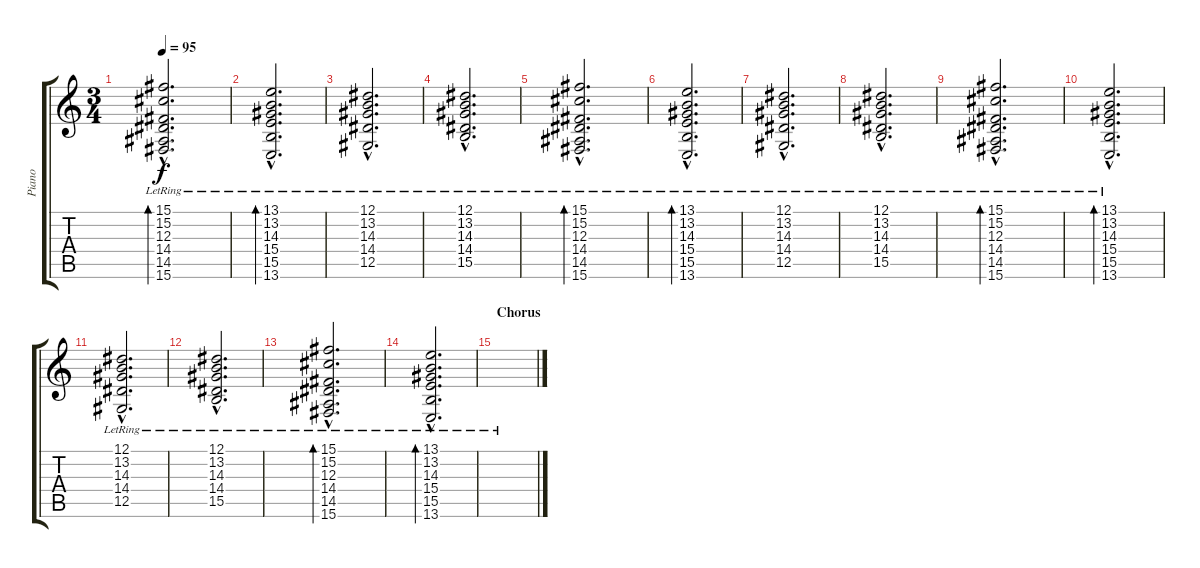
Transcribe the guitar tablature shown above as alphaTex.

\track ("Piano" "Piano") {instrument brightacousticpiano}
\staff {score tabs}
\tuning (Eb4 Bb3 Gb3 Db3 Ab2 Eb2) {hide}
\ts (3 4)
\tempo 95
\clef g2
\ks c
(15.1{hac lr} 15.2{hac lr} 12.3{hac lr} 14.4{hac lr} 14.5{hac lr} 15.6{hac lr}).2{d bd 240 dy f} |
(13.1{hac lr} 13.2{hac lr} 14.3{hac lr} 15.4{hac lr} 15.5{hac lr} 13.6{hac lr}).2{d bd 240} |
(12.1{hac lr} 13.2{hac lr} 14.3{hac lr} 14.4{hac lr} 12.5{hac lr}).2{d} |
(12.1{hac lr} 13.2{hac lr} 14.3{hac lr} 14.4{hac lr} 15.5{hac lr}).2{d} |
(15.1{hac lr} 15.2{hac lr} 12.3{hac lr} 14.4{hac lr} 14.5{hac lr} 15.6{hac lr}).2{d bd 240} |
(13.1{hac lr} 13.2{hac lr} 14.3{hac lr} 15.4{hac lr} 15.5{hac lr} 13.6{hac lr}).2{d bd 240} |
(12.1{hac lr} 13.2{hac lr} 14.3{hac lr} 14.4{hac lr} 12.5{hac lr}).2{d volume 11} |
(12.1{hac lr} 13.2{hac lr} 14.3{hac lr} 14.4{hac lr} 15.5{hac lr}).2{d} |
(15.1{hac lr} 15.2{hac lr} 12.3{hac lr} 14.4{hac lr} 14.5{hac lr} 15.6{hac lr}).2{d bd 240} |
(13.1{hac lr} 13.2{hac lr} 14.3{hac lr} 15.4{hac lr} 15.5{hac lr} 13.6{hac lr}).2{d bd 240} |
(12.1{hac lr} 13.2{hac lr} 14.3{hac lr} 14.4{hac lr} 12.5{hac lr}).2{d} |
(12.1{hac lr} 13.2{hac lr} 14.3{hac lr} 14.4{hac lr} 15.5{hac lr}).2{d} |
(15.1{hac lr} 15.2{hac lr} 12.3{hac lr} 14.4{hac lr} 14.5{hac lr} 15.6{hac lr}).2{d bd 240} |
(13.1{hac lr} 13.2{hac lr} 14.3{hac lr} 15.4{hac lr} 15.5{hac lr} 13.6{hac lr}).2{d bd 240} |
\section ("" "Chorus")
